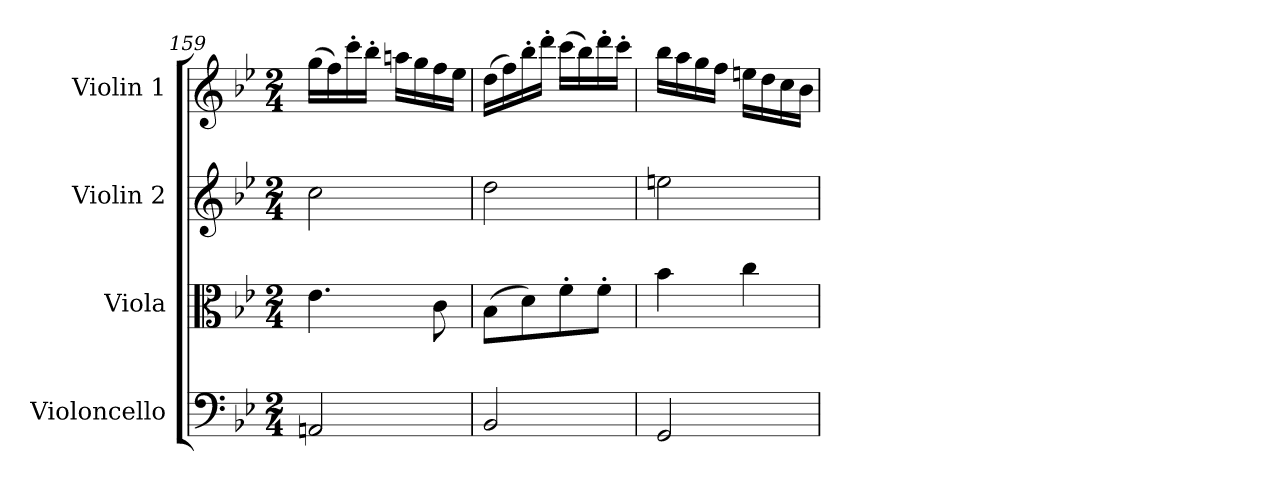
**kern	**kern	**kern	**kern
*part4	*part3	*part2	*part1
*staff4	*staff3	*staff2	*staff1
*I"Violoncello	*I"Viola	*I"Violin 2	*I"Violin 1
*I'Vc	*I'Vla	*I'Vln	*I'Vln
!!LO:LB:g=z
*clefF4	*clefC3	*clefG2	*clefG2
*k[b-e-]	*k[b-e-]	*k[b-e-]	*k[b-e-]
*M2/4	*M2/4	*M2/4	*M2/4
=159	=159	=159	=159
2AAn/	4.e-\	2cc\	(16gg\LL
.	.	.	16ff\)
.	.	.	16ccc'\
.	.	.	16bb-'\JJ
.	.	.	16aan\LL
.	.	.	16gg\
.	8c\	.	16ff\
.	.	.	16ee-\JJ
!!LO:LB:g=z
=160	=160	=160	=160
2BB-/	(8B-\L	2dd\	(16dd\LL
.	.	.	16ff\)
.	8d\)	.	16bb-'\
.	.	.	16ddd'\JJ
.	8f'\	.	(16ccc\LL
.	.	.	16bb-\)
.	8f'\J	.	16ddd'\
.	.	.	16ccc'\JJ
=161	=161	=161	=161
2GG/	4b-\	2een\	16bb-\LL
.	.	.	16aa\
.	.	.	16gg\
.	.	.	16ff\JJ
.	4cc\	.	16een\LL
.	.	.	16dd\
.	.	.	16cc\
.	.	.	16b-\JJ
=	=	=	=
*-	*-	*-	*-
